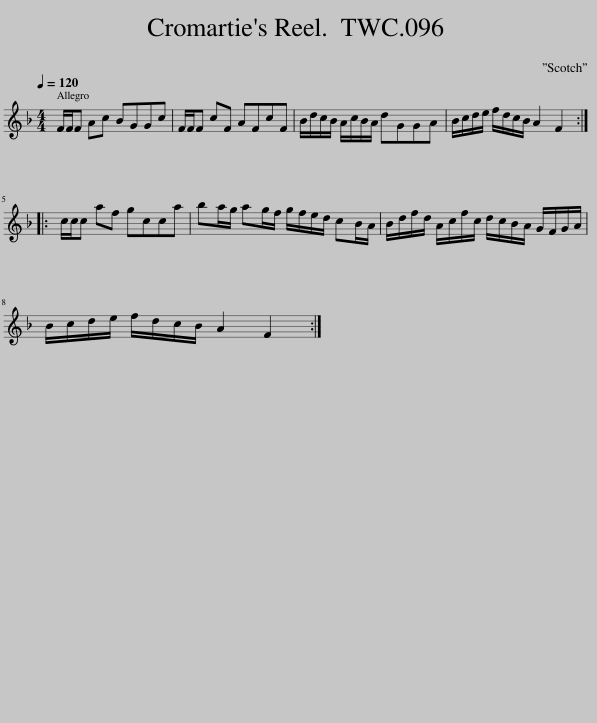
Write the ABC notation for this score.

X:1
L:1/8
Q:1/4=120
M:4/4
I:linebreak $
K:F
V:1 treble
V:1
 F/F/F Ac BGGc | F/F/F cF AFcF | B/d/c/B/ A/c/B/A/ dGGA | B/c/d/e/ f/d/c/B/ A2 F2 ::$ c/c/c af gcca | %5
 ba/g/ ag/f/ g/f/e/d/ cB/A/ | B/d/f/d/ A/c/f/c/ d/c/B/A/ G/F/G/A/ |$ B/c/d/e/ f/d/c/B/ A2 F2 :| %8
